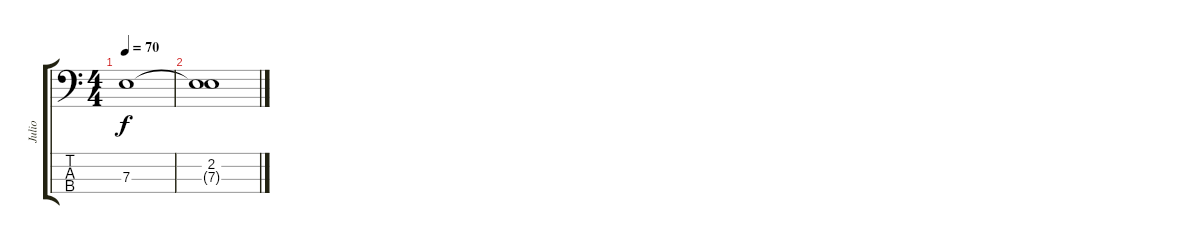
\track ("Julio" "Julio") {instrument electricbassfinger}
\staff {score tabs}
\tuning (G2 D2 A1 E1) {hide}
\ts (4 4)
\tempo 70
\clef f4
\ks c
7.3.1{dy f} |
(2.2 7.3{t}).1
